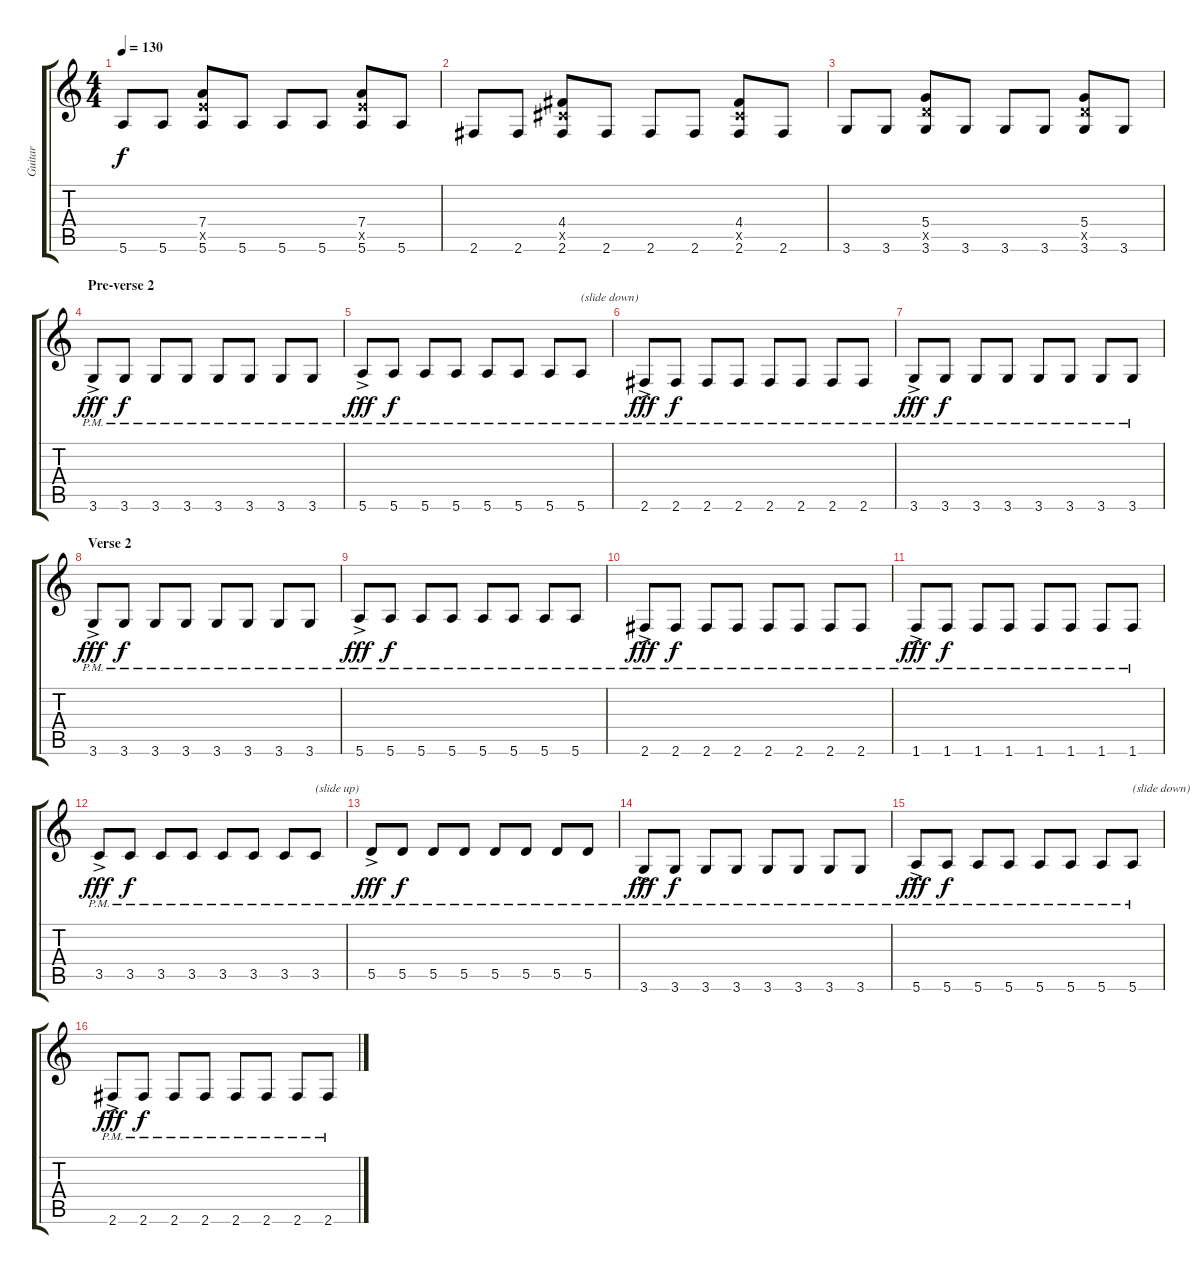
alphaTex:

\track ("Guitar" "Guitar") {instrument electricguitarmuted}
\staff {score tabs}
\tuning (E4 B3 G3 D3 A2 E2) {hide}
\ts (4 4)
\tempo 130
\clef g2
\ks c
5.6.8{dy f} 5.6.8 (7.4 7.5{x} 5.6).8 5.6.8 5.6.8 5.6.8 (7.4 7.5{x} 5.6).8 5.6.8 |
2.6.8 2.6.8 (4.4 4.5{x} 2.6).8 2.6.8 2.6.8 2.6.8 (4.4 4.5{x} 2.6).8 2.6.8 |
3.6.8 3.6.8 (5.4 5.5{x} 3.6).8 3.6.8 3.6.8 3.6.8 (5.4 5.5{x} 3.6).8 3.6.8 |
\section ("" "Pre-verse 2")
3.6{ac pm}.8{dy fff volume 13 balance 10 instrument electricguitarmuted} 3.6{pm}.8{dy f} 3.6{pm}.8 3.6{pm}.8 3.6{pm}.8 3.6{pm}.8 3.6{pm}.8 3.6{pm}.8 |
5.6{ac pm}.8{dy fff} 5.6{pm}.8{dy f} 5.6{pm}.8 5.6{pm}.8 5.6{pm}.8 5.6{pm}.8 5.6{pm}.8 5.6{pm}.8{txt "(slide down)"} |
2.6{ac pm}.8{dy fff} 2.6{pm}.8{dy f} 2.6{pm}.8 2.6{pm}.8 2.6{pm}.8 2.6{pm}.8 2.6{pm}.8 2.6{pm}.8 |
3.6{ac pm}.8{dy fff} 3.6{pm}.8{dy f} 3.6{pm}.8 3.6{pm}.8 3.6{pm}.8 3.6{pm}.8 3.6{pm}.8 3.6{pm}.8 |
\section ("" "Verse 2")
3.6{ac pm}.8{dy fff} 3.6{pm}.8{dy f} 3.6{pm}.8 3.6{pm}.8 3.6{pm}.8 3.6{pm}.8 3.6{pm}.8 3.6{pm}.8 |
5.6{ac pm}.8{dy fff} 5.6{pm}.8{dy f} 5.6{pm}.8 5.6{pm}.8 5.6{pm}.8 5.6{pm}.8 5.6{pm}.8 5.6{pm}.8 |
2.6{ac pm}.8{dy fff} 2.6{pm}.8{dy f} 2.6{pm}.8 2.6{pm}.8 2.6{pm}.8 2.6{pm}.8 2.6{pm}.8 2.6{pm}.8 |
1.6{ac pm}.8{dy fff} 1.6{pm}.8{dy f} 1.6{pm}.8 1.6{pm}.8 1.6{pm}.8 1.6{pm}.8 1.6{pm}.8 1.6{pm}.8 |
3.5{ac pm}.8{dy fff} 3.5{pm}.8{dy f} 3.5{pm}.8 3.5{pm}.8 3.5{pm}.8 3.5{pm}.8 3.5{pm}.8 3.5{pm}.8{txt "(slide up)"} |
5.5{ac pm}.8{dy fff} 5.5{pm}.8{dy f} 5.5{pm}.8 5.5{pm}.8 5.5{pm}.8 5.5{pm}.8 5.5{pm}.8 5.5{pm}.8 |
3.6{ac pm}.8{dy fff} 3.6{pm}.8{dy f} 3.6{pm}.8 3.6{pm}.8 3.6{pm}.8 3.6{pm}.8 3.6{pm}.8 3.6{pm}.8 |
5.6{ac pm}.8{dy fff} 5.6{pm}.8{dy f} 5.6{pm}.8 5.6{pm}.8 5.6{pm}.8 5.6{pm}.8 5.6{pm}.8 5.6{pm}.8{txt "(slide down)"} |
2.6{ac pm}.8{dy fff} 2.6{pm}.8{dy f} 2.6{pm}.8 2.6{pm}.8 2.6{pm}.8 2.6{pm}.8 2.6{pm}.8 2.6{pm}.8
